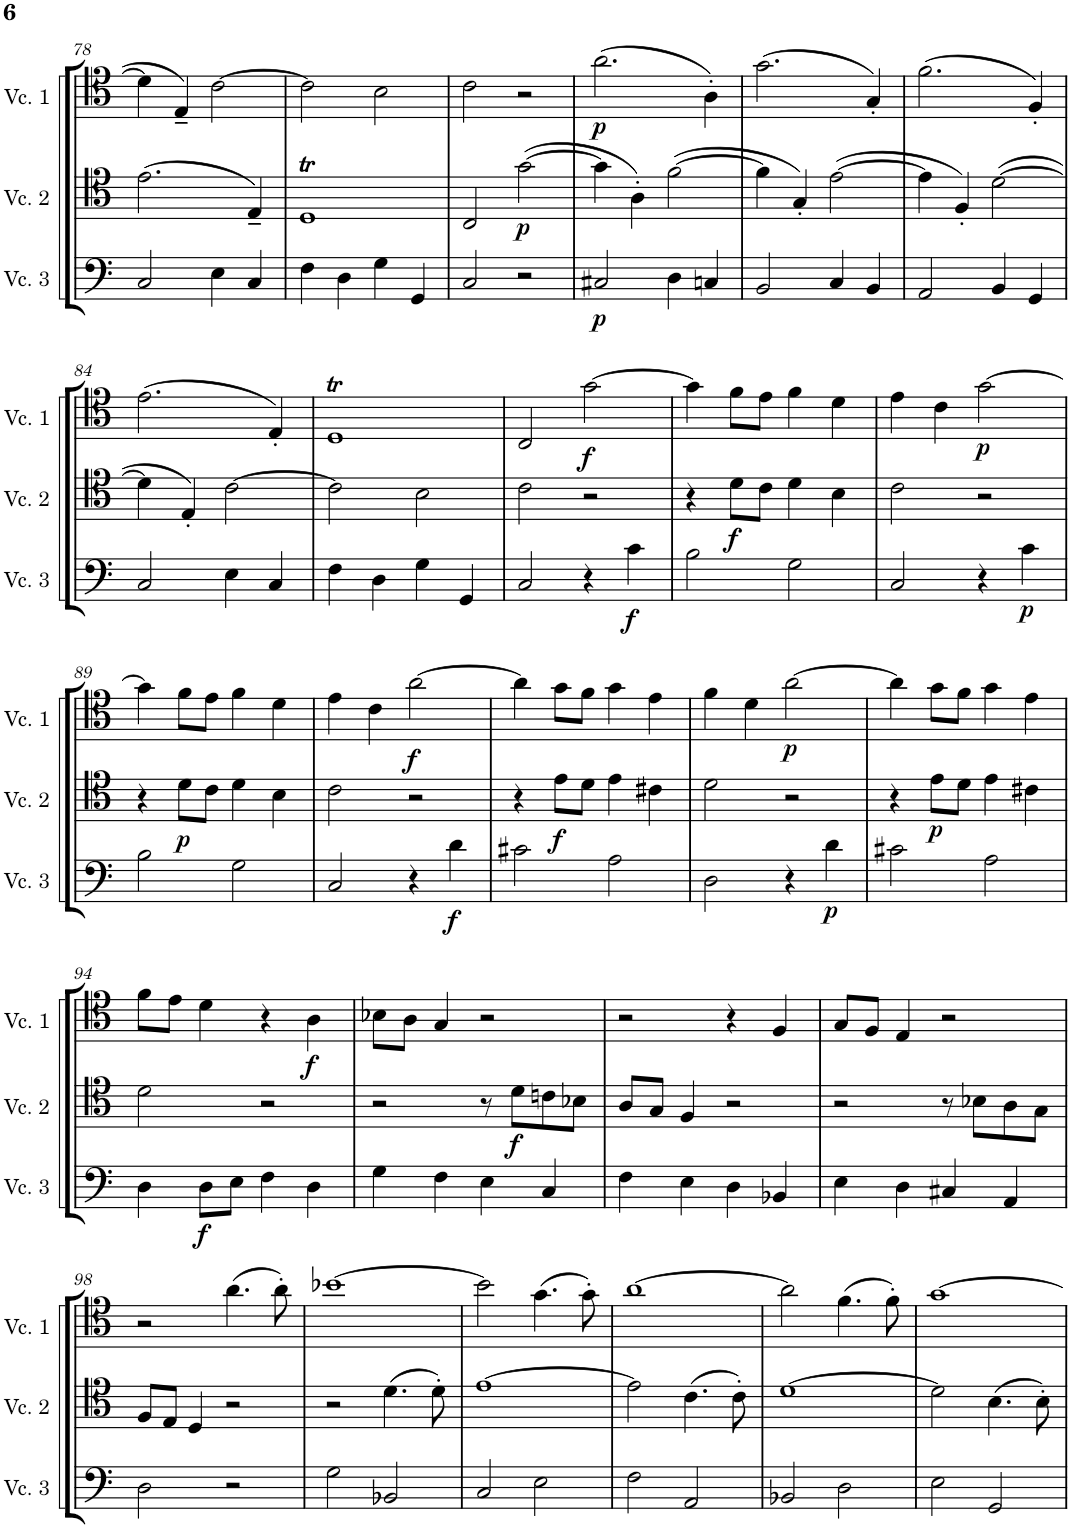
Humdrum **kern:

**kern	**dynam	**kern	**dynam	**kern	**dynam
*part3	*part3	*part2	*part2	*part1	*part1
*staff3	*staff3	*staff2	*staff2	*staff1	*staff1
*I"Cello 3	*	*I"Cello 2	*	*I"Cello 1	*
!!LO:PB:g=z
*clefF4	*	*clefC4	*	*clefC4	*
*k[]	*	*k[]	*	*k[]	*
*M2/2	*	*M2/2	*	*M2/2	*
*met(c|)	*	*met(c|)	*	*met(c|)	*
=78	=78	=78	=78	=78	=78
2C/	.	(2.e\	.	4d\]	.
.	.	.	.	4E~/	.
4E\	.	.	.	[2c\	.
4C/	.	4E~/)	.	.	.
=79	=79	=79	=79	=79	=79
4F\	.	1DT	.	2c\]	.
4D\	.	.	.	.	.
4G\	.	.	.	2B\	.
4GG/	.	.	.	.	.
=80	=80	=80	=80	=80	=80
2C/	.	2C/	.	2c\	.
!	!	!	!LO:DY:b	!	!
2r	.	([2g\	p	2r	.
=81	=81	=81	=81	=81	=81
!	!LO:DY:b	!	!	!	!LO:DY:b
2C#X/	p	4g\]	.	(2.a\	p
.	.	4A'\)	.	.	.
4D\	.	([2f\	.	.	.
4Cn/	.	.	.	4A'\)	.
=82	=82	=82	=82	=82	=82
2BB/	.	4f\]	.	(2.g\	.
.	.	4G'/)	.	.	.
4C/	.	([2e\	.	.	.
4BB/	.	.	.	4G'/)	.
=83	=83	=83	=83	=83	=83
2AA/	.	4e\]	.	(2.f\	.
.	.	4F'/)	.	.	.
4BB/	.	([2d\	.	.	.
4GG/	.	.	.	4F'/)	.
!!LO:LB:g=z
=84	=84	=84	=84	=84	=84
2C/	.	4d\]	.	(2.e\	.
.	.	4E'/)	.	.	.
4E\	.	[2c\	.	.	.
4C/	.	.	.	4E'/)	.
=85	=85	=85	=85	=85	=85
4F\	.	2c\]	.	1DT	.
4D\	.	.	.	.	.
4G\	.	2B\	.	.	.
4GG/	.	.	.	.	.
=86	=86	=86	=86	=86	=86
2C/	.	2c\	.	2C/	.
!	!	!	!	!	!LO:DY:b
4r	.	2r	.	[2g\	f
!	!LO:DY:b	!	!	!	!
4c\	f	.	.	.	.
=87	=87	=87	=87	=87	=87
2B\	.	4r	.	4g\]	.
!	!	!	!LO:DY:b	!	!
.	.	8d\L	f	8f\L	.
.	.	8c\J	.	8e\J	.
2G\	.	4d\	.	4f\	.
.	.	4B\	.	4d\	.
=88	=88	=88	=88	=88	=88
2C/	.	2c\	.	4e\	.
.	.	.	.	4c\	.
!	!	!	!	!	!LO:DY:b
4r	.	2r	.	[2g\	p
!	!LO:DY:b	!	!	!	!
4c\	p	.	.	.	.
!!LO:LB:g=z
=89	=89	=89	=89	=89	=89
2B\	.	4r	.	4g\]	.
!	!	!	!LO:DY:b	!	!
.	.	8d\L	p	8f\L	.
.	.	8c\J	.	8e\J	.
2G\	.	4d\	.	4f\	.
.	.	4B\	.	4d\	.
=90	=90	=90	=90	=90	=90
2C/	.	2c\	.	4e\	.
.	.	.	.	4c\	.
!	!	!	!	!	!LO:DY:b
4r	.	2r	.	[2a\	f
!	!LO:DY:b	!	!	!	!
4d\	f	.	.	.	.
=91	=91	=91	=91	=91	=91
2c#X\	.	4r	.	4a\]	.
!	!	!	!LO:DY:b	!	!
.	.	8e\L	f	8g\L	.
.	.	8d\J	.	8f\J	.
2A\	.	4e\	.	4g\	.
.	.	4c#X\	.	4e\	.
=92	=92	=92	=92	=92	=92
2D\	.	2d\	.	4f\	.
.	.	.	.	4d\	.
!	!	!	!	!	!LO:DY:b
4r	.	2r	.	[2a\	p
!	!LO:DY:b	!	!	!	!
4d\	p	.	.	.	.
=93	=93	=93	=93	=93	=93
2c#X\	.	4r	.	4a\]	.
!	!	!	!LO:DY:b	!	!
.	.	8e\L	p	8g\L	.
.	.	8d\J	.	8f\J	.
2A\	.	4e\	.	4g\	.
.	.	4c#X\	.	4e\	.
!!LO:LB:g=z
=94	=94	=94	=94	=94	=94
4D\	.	2d\	.	8f\L	.
.	.	.	.	8e\J	.
!	!LO:DY:b	!	!	!	!
8D\L	f	.	.	4d\	.
8E\J	.	.	.	.	.
4F\	.	2r	.	4r	.
!	!	!	!	!	!LO:DY:b
4D\	.	.	.	4A\	f
=95	=95	=95	=95	=95	=95
4G\	.	2r	.	8B-X\L	.
.	.	.	.	8A\J	.
4F\	.	.	.	4G/	.
4E\	.	8r	.	2r	.
!	!	!	!LO:DY:b	!	!
.	.	8d\L	f	.	.
4C/	.	8cn\	.	.	.
.	.	8B-X\J	.	.	.
=96	=96	=96	=96	=96	=96
4F\	.	8A/L	.	2r	.
.	.	8G/J	.	.	.
4E\	.	4F/	.	.	.
4D\	.	2r	.	4r	.
4BB-X/	.	.	.	4F/	.
=97	=97	=97	=97	=97	=97
4E\	.	2r	.	8G/L	.
.	.	.	.	8F/J	.
4D\	.	.	.	4E/	.
4C#X/	.	8r	.	2r	.
.	.	8B-X\L	.	.	.
4AA/	.	8A\	.	.	.
.	.	8G\J	.	.	.
!!LO:LB:g=z
=98	=98	=98	=98	=98	=98
2D\	.	8F/L	.	2r	.
.	.	8E/J	.	.	.
.	.	4D/	.	.	.
2r	.	2r	.	(4.a\	.
.	.	.	.	8a'\)	.
=99	=99	=99	=99	=99	=99
2G\	.	2r	.	[1b-X	.
2BB-X/	.	(4.d\	.	.	.
.	.	8d'\)	.	.	.
=100	=100	=100	=100	=100	=100
2C/	.	[1e	.	2b-\]	.
2E\	.	.	.	(4.g\	.
.	.	.	.	8g'\)	.
=101	=101	=101	=101	=101	=101
2F\	.	2e\]	.	[1a	.
2AA/	.	(4.c\	.	.	.
.	.	8c'\)	.	.	.
=102	=102	=102	=102	=102	=102
2BB-X/	.	[1d	.	2a\]	.
2D\	.	.	.	(4.f\	.
.	.	.	.	8f'\)	.
=103	=103	=103	=103	=103	=103
2E\	.	2d\]	.	[1g	.
2GG/	.	(4.B\	.	.	.
.	.	8B'\)	.	.	.
=	=	=	=	=	=
*-	*-	*-	*-	*-	*-
